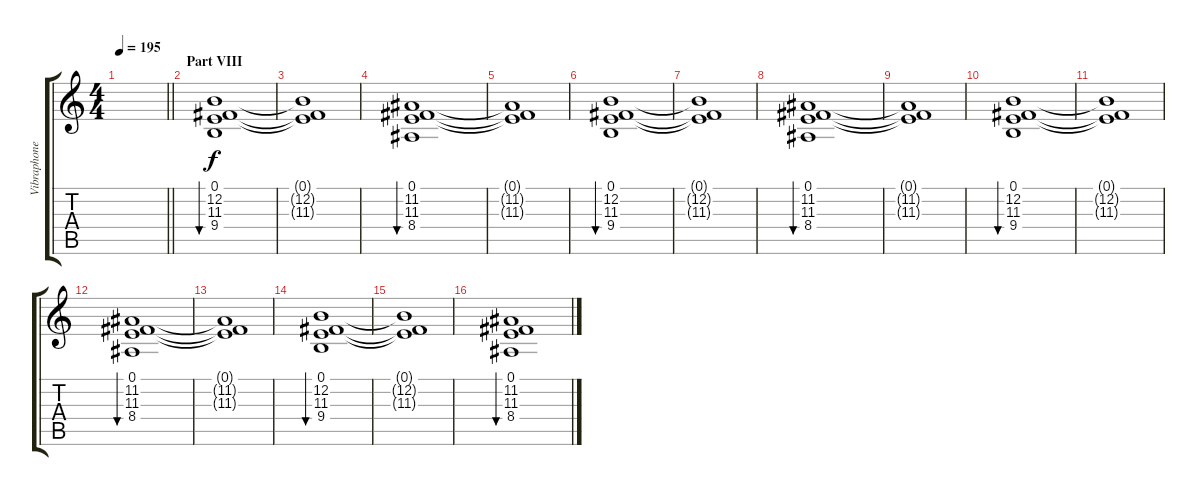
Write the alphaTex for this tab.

\track ("Vibraphone" "Vibraphone") {instrument vibraphone}
\staff {score tabs}
\tuning (E4 B3 G3 D3 A2 E2) {hide}
\ts (4 4)
\tempo 195
\clef g2
\barLineRight lightlight
\ks c
|
\section ("" "Part VIII")
(0.1 12.2 11.3 9.4).1{bu 480} |
(0.1{t} 12.2{t} 11.3{t}).1 |
(0.1 11.2 11.3 8.4).1{bu 480} |
(0.1{t} 11.2{t} 11.3{t}).1 |
(0.1 12.2 11.3 9.4).1{bu 480} |
(0.1{t} 12.2{t} 11.3{t}).1 |
(0.1 11.2 11.3 8.4).1{bu 480} |
(0.1{t} 11.2{t} 11.3{t}).1 |
(0.1 12.2 11.3 9.4).1{bu 480} |
(0.1{t} 12.2{t} 11.3{t}).1 |
(0.1 11.2 11.3 8.4).1{bu 480} |
(0.1{t} 11.2{t} 11.3{t}).1 |
(0.1 12.2 11.3 9.4).1{bu 480} |
(0.1{t} 12.2{t} 11.3{t}).1 |
(0.1 11.2 11.3 8.4).1{bu 480}
